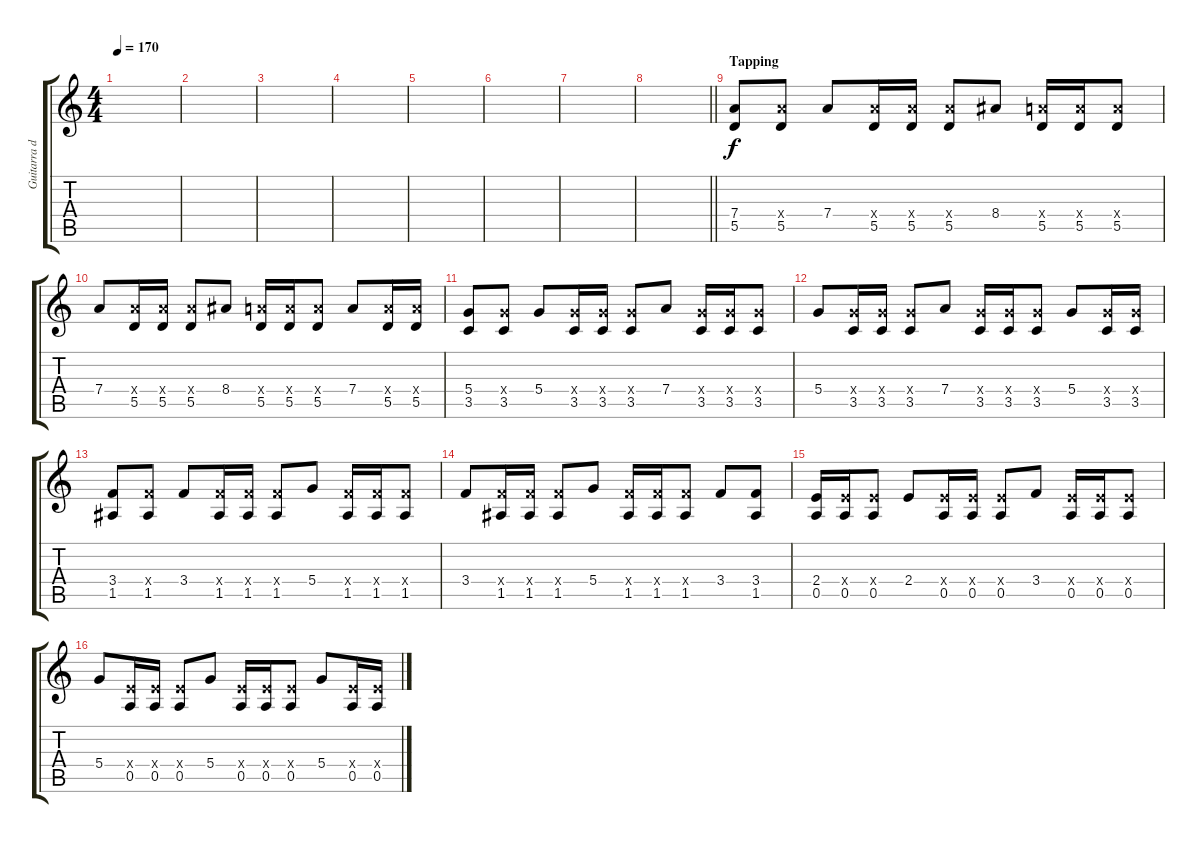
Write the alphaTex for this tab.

\track ("Guitarra de apoyo(Miguel)" "Guitarra d") {instrument distortionguitar}
\staff {score tabs}
\tuning (E4 B3 G3 D3 A2 E2) {hide}
\ts (4 4)
\tempo 170
\clef g2
\ks c
|
|
|
|
|
|
|
\barLineRight lightlight
|
\section ("" "Tapping")
(7.4 5.5).8 (7.4{x} 5.5).8 7.4.8 (7.4{x} 5.5).16 (7.4{x} 5.5).16 (7.4{x} 5.5).8 8.4.8 (7.4{x} 5.5).16 (7.4{x} 5.5).16 (7.4{x} 5.5).8 |
7.4.8 (7.4{x} 5.5).16 (7.4{x} 5.5).16 (7.4{x} 5.5).8 8.4.8 (7.4{x} 5.5).16 (7.4{x} 5.5).16 (7.4{x} 5.5).8 7.4.8 (7.4{x} 5.5).16 (7.4{x} 5.5).16 |
(5.4 3.5).8 (5.4{x} 3.5).8 5.4.8 (5.4{x} 3.5).16 (5.4{x} 3.5).16 (5.4{x} 3.5).8 7.4.8 (5.4{x} 3.5).16 (5.4{x} 3.5).16 (5.4{x} 3.5).8 |
5.4.8 (5.4{x} 3.5).16 (5.4{x} 3.5).16 (5.4{x} 3.5).8 7.4.8 (5.4{x} 3.5).16 (5.4{x} 3.5).16 (5.4{x} 3.5).8 5.4.8 (5.4{x} 3.5).16 (5.4{x} 3.5).16 |
(3.4 1.5).8 (3.4{x} 1.5).8 3.4.8 (3.4{x} 1.5).16 (3.4{x} 1.5).16 (3.4{x} 1.5).8 5.4.8 (3.4{x} 1.5).16 (3.4{x} 1.5).16 (3.4{x} 1.5).8 |
3.4.8 (3.4{x} 1.5).16 (3.4{x} 1.5).16 (3.4{x} 1.5).8 5.4.8 (3.4{x} 1.5).16 (3.4{x} 1.5).16 (3.4{x} 1.5).8 3.4.8 (3.4 1.5).8 |
(2.4 0.5).16 (2.4{x} 0.5).16 (2.4{x} 0.5).8 2.4.8 (2.4{x} 0.5).16 (2.4{x} 0.5).16 (2.4{x} 0.5).8 3.4.8 (2.4{x} 0.5).16 (2.4{x} 0.5).16 (2.4{x} 0.5).8 |
5.4.8 (2.4{x} 0.5).16 (2.4{x} 0.5).16 (2.4{x} 0.5).8 5.4.8 (2.4{x} 0.5).16 (2.4{x} 0.5).16 (2.4{x} 0.5).8 5.4.8 (2.4{x} 0.5).16 (2.4{x} 0.5).16
